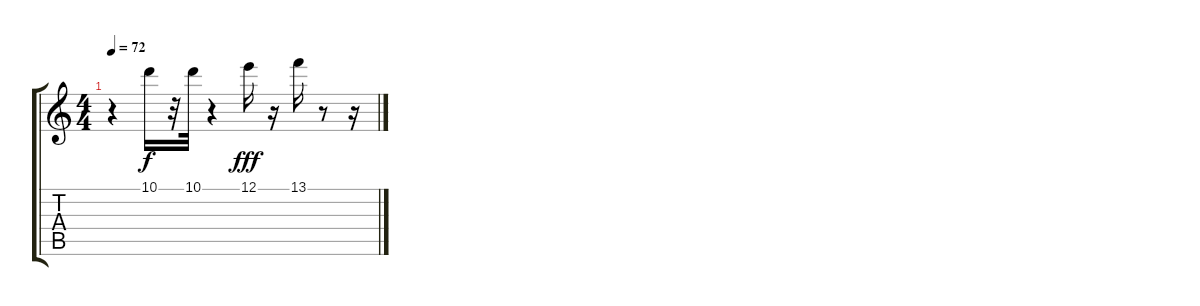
\track "" {instrument acousticguitarnylon}
\staff {score tabs}
\tuning (E4 B3 G3 D3 A2 E2) {hide}
\ts (4 4)
\tempo 72
\clef g2
\ks c
r.4{dy f} 10.1.16 r.32 10.1.32 r.4 12.1.16{dy fff} r.16 13.1.16 r.8 r.16
